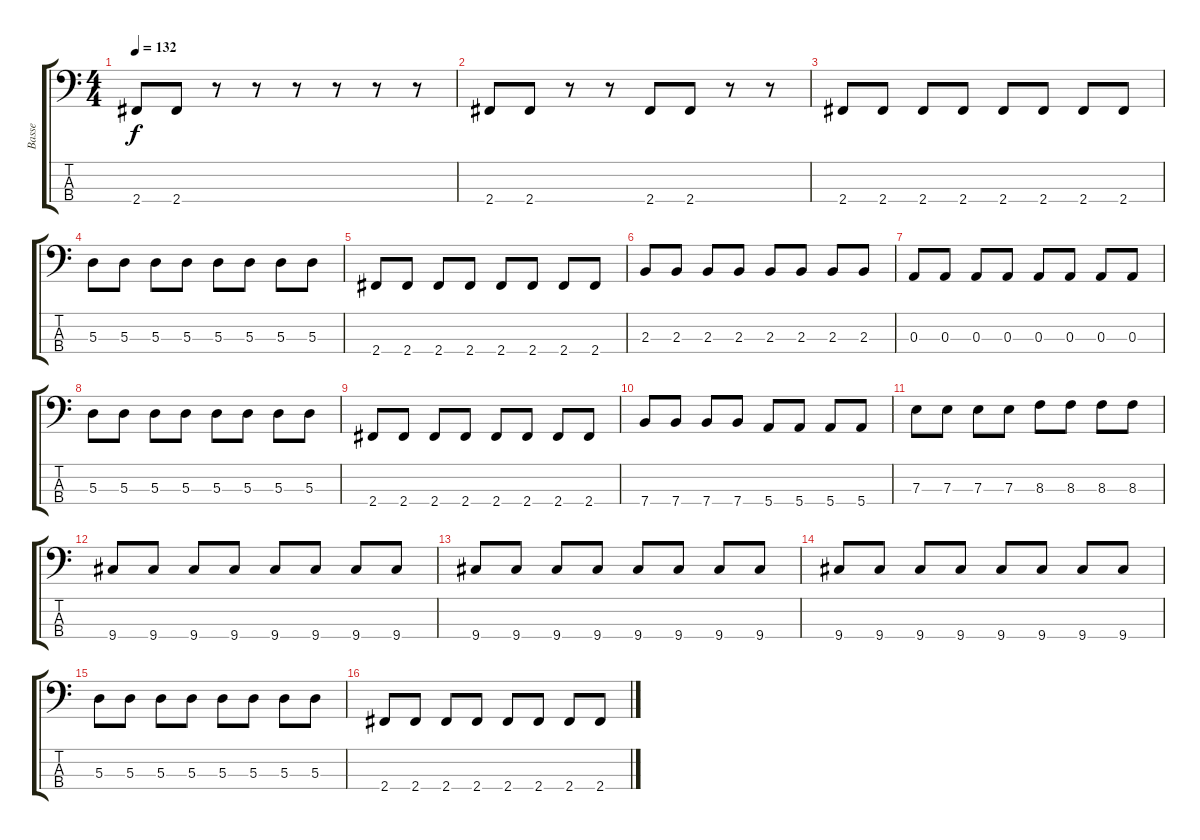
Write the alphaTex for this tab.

\track ("Basse" "Basse") {instrument electricbassfinger}
\staff {score tabs}
\tuning (G2 D2 A1 E1) {hide}
\ts (4 4)
\tempo 132
\clef f4
\ks c
2.4.8{dy f} 2.4.8 r.8 r.8 r.8 r.8 r.8 r.8 |
2.4.8 2.4.8 r.8 r.8 2.4.8 2.4.8 r.8 r.8 |
2.4.8 2.4.8 2.4.8 2.4.8 2.4.8 2.4.8 2.4.8 2.4.8 |
5.3.8 5.3.8 5.3.8 5.3.8 5.3.8 5.3.8 5.3.8 5.3.8 |
2.4.8 2.4.8 2.4.8 2.4.8 2.4.8 2.4.8 2.4.8 2.4.8 |
2.3.8 2.3.8 2.3.8 2.3.8 2.3.8 2.3.8 2.3.8 2.3.8 |
0.3.8 0.3.8 0.3.8 0.3.8 0.3.8 0.3.8 0.3.8 0.3.8 |
5.3.8 5.3.8 5.3.8 5.3.8 5.3.8 5.3.8 5.3.8 5.3.8 |
2.4.8 2.4.8 2.4.8 2.4.8 2.4.8 2.4.8 2.4.8 2.4.8 |
7.4.8 7.4.8 7.4.8 7.4.8 5.4.8 5.4.8 5.4.8 5.4.8 |
7.3.8 7.3.8 7.3.8 7.3.8 8.3.8 8.3.8 8.3.8 8.3.8 |
9.4.8 9.4.8 9.4.8 9.4.8 9.4.8 9.4.8 9.4.8 9.4.8 |
9.4.8 9.4.8 9.4.8 9.4.8 9.4.8 9.4.8 9.4.8 9.4.8 |
9.4.8 9.4.8 9.4.8 9.4.8 9.4.8 9.4.8 9.4.8 9.4.8 |
5.3.8 5.3.8 5.3.8 5.3.8 5.3.8 5.3.8 5.3.8 5.3.8 |
2.4.8 2.4.8 2.4.8 2.4.8 2.4.8 2.4.8 2.4.8 2.4.8
